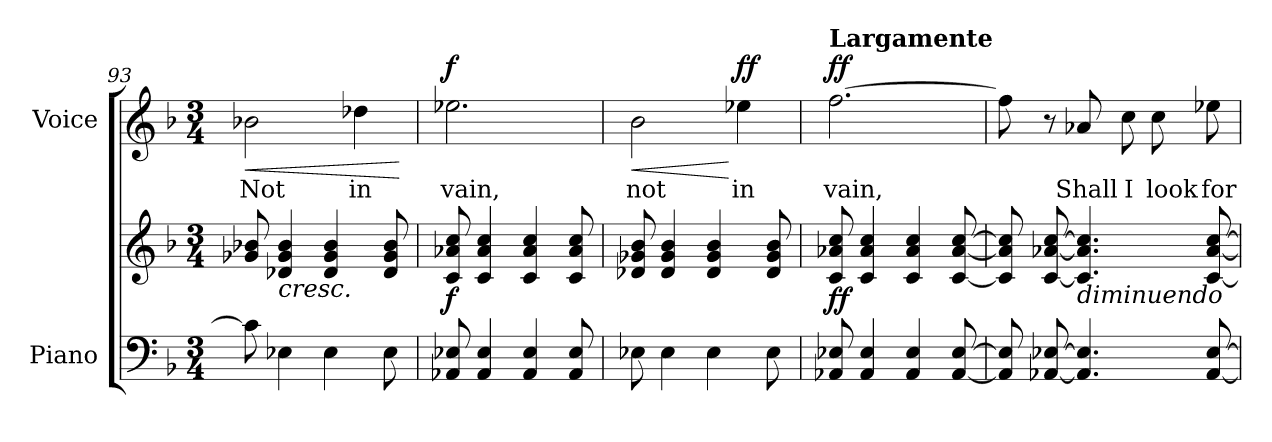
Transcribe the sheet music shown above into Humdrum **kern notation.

**kern	**kern	**dynam	**kern	**text	**dynam
*part2	*part2	*part2	*part1	*part1	*part1
*staff3	*staff2	*staff2/3	*staff1	*staff1	*staff1
*I"Piano	*	*	*I"Voice	*	*
*I'Pno	*	*	*	*	*
*clefF4	*clefG2	*	*clefG2	*	*
*k[b-]	*k[b-]	*	*k[b-]	*	*
*M3/4	*M3/4	*	*M3/4	*	*
=93	=93	=93	=93	=93	=93
!	!	!	!	!	!LO:HP:b
8c#\]	8g-X/ 8b-X/	.	2b-X\	Not	<
!	!	!LO:HP:b	!	!	!
4E-X\	4d-X/ 4g-/ 4b-/	<	.	.	.
4E-\	4d-/ 4g-/ 4b-/	.	.	.	.
.	.	.	4dd-X\	in	.
8E-\	8d-/ 8g-/ 8b-/	.	.	.	.
.	.	.	.	.	[
=94	=94	=94	=94	=94	=94
!	!	!LO:DY:b	!	!	!LO:DY:a
8AA-X/ 8E-X/	8c/ 8a-X/ 8cc/	f	2.ee-X\	vain,	f
4AA-/ 4E-/	4c/ 4a-/ 4cc/	.	.	.	.
4AA-/ 4E-/	4c/ 4a-/ 4cc/	.	.	.	.
8AA-/ 8E-/	8c/ 8a-/ 8cc/	.	.	.	.
=95	=95	=95	=95	=95	=95
!	!	!	!	!	!LO:HP:b
8E-X\	8d-X/ 8g-X/ 8b-/	.	2b-\	not	<
4E-\	4d-/ 4g-/ 4b-/	.	.	.	.
4E-\	4d-/ 4g-/ 4b-/	.	.	.	.
!	!	!	!	!	!LO:DY:n=1:a
.	.	.	4ee-X\	in	[ ff
8E-\	8d-/ 8g-/ 8b-/	[	.	.	.
=96	=96	=96	=96	=96	=96
!	!	!	!LO:TX:a:B:t=Largamente	!	!
!	!	!LO:DY:b	!	!	!LO:DY:a
8AA-X/ 8E-X/	8c/ 8a-X/ 8cc/	ff	[2.ff\	vain,	ff
4AA-/ 4E-/	4c/ 4a-/ 4cc/	.	.	.	.
4AA-/ 4E-/	4c/ 4a-/ 4cc/	.	.	.	.
[8AA-/ [8E-/	[8c/ [8a-/ [8cc/	.	.	.	.
=97	=97	=97	=97	=97	=97
8AA-/] 8E-/]	8c/] 8a-/] 8cc/]	.	8ff\]	.	.
[8AA-X/ [8E-X/	[8c/ [8a-X/ [8cc/	.	8r	.	.
!	!LO:TX:b:i:t=diminuendo	!	!	!	!
4.AA-/] 4.E-/]	4.c/] 4.a-/] 4.cc/]	.	8a-X/	Shall	.
.	.	.	8cc\	I	.
.	.	.	8cc\	look	.
[8AA-/ [8E-/	[8c/ [8a-/ [8cc/	.	8ee-X\	for	.
=	=	=	=	=	=
*-	*-	*-	*-	*-	*-
